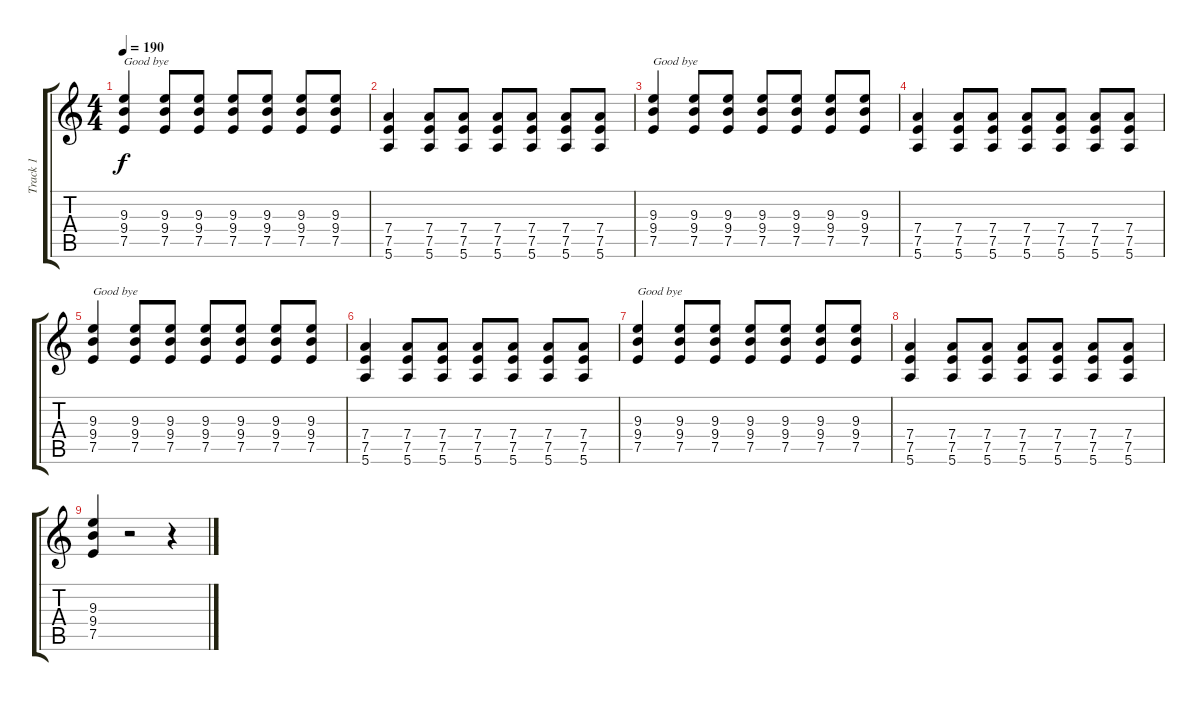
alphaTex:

\track ("Track 1" "Track 1") {instrument acousticguitarsteel}
\staff {score tabs}
\tuning (E4 B3 G3 D3 A2 E2) {hide}
\ts (4 4)
\tempo 190
\clef g2
\ks c
(9.3 9.4 7.5).4{txt "Good bye" dy f} (9.3 9.4 7.5).8 (9.3 9.4 7.5).8 (9.3 9.4 7.5).8 (9.3 9.4 7.5).8 (9.3 9.4 7.5).8 (9.3 9.4 7.5).8 |
(7.4 7.5 5.6).4 (7.4 7.5 5.6).8 (7.4 7.5 5.6).8 (7.4 7.5 5.6).8 (7.4 7.5 5.6).8 (7.4 7.5 5.6).8 (7.4 7.5 5.6).8 |
(9.3 9.4 7.5).4{txt "Good bye"} (9.3 9.4 7.5).8 (9.3 9.4 7.5).8 (9.3 9.4 7.5).8 (9.3 9.4 7.5).8 (9.3 9.4 7.5).8 (9.3 9.4 7.5).8 |
(7.4 7.5 5.6).4 (7.4 7.5 5.6).8 (7.4 7.5 5.6).8 (7.4 7.5 5.6).8 (7.4 7.5 5.6).8 (7.4 7.5 5.6).8 (7.4 7.5 5.6).8 |
(9.3 9.4 7.5).4{txt "Good bye"} (9.3 9.4 7.5).8 (9.3 9.4 7.5).8 (9.3 9.4 7.5).8 (9.3 9.4 7.5).8 (9.3 9.4 7.5).8 (9.3 9.4 7.5).8 |
(7.4 7.5 5.6).4 (7.4 7.5 5.6).8 (7.4 7.5 5.6).8 (7.4 7.5 5.6).8 (7.4 7.5 5.6).8 (7.4 7.5 5.6).8 (7.4 7.5 5.6).8 |
(9.3 9.4 7.5).4{txt "Good bye"} (9.3 9.4 7.5).8 (9.3 9.4 7.5).8 (9.3 9.4 7.5).8 (9.3 9.4 7.5).8 (9.3 9.4 7.5).8 (9.3 9.4 7.5).8 |
(7.4 7.5 5.6).4 (7.4 7.5 5.6).8 (7.4 7.5 5.6).8 (7.4 7.5 5.6).8 (7.4 7.5 5.6).8 (7.4 7.5 5.6).8 (7.4 7.5 5.6).8 |
(9.3 9.4 7.5).4 r.2 r.4
